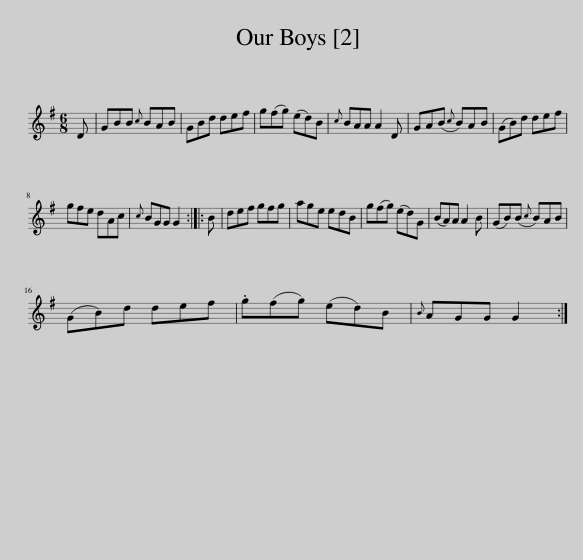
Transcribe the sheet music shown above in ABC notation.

X:1
L:1/8
M:6/8
I:linebreak $
K:G
V:1 treble
V:1
 D | GBB{c} BAB | GBd def | g(fg) (ed)B |{c} BAA A2 D | %5
 GA(B{c} B)AB | (GB)d def |$ gfe dAc |{c} BGG G2 :: B | %10
 def gfg | age edB | g(fg) (ed)G | (BA)A A2 B | (GB)(B{c} B)AB |$ %15
 (GB)d def | .g(fg) (ed)B |{B} AGG G2 :| %18
